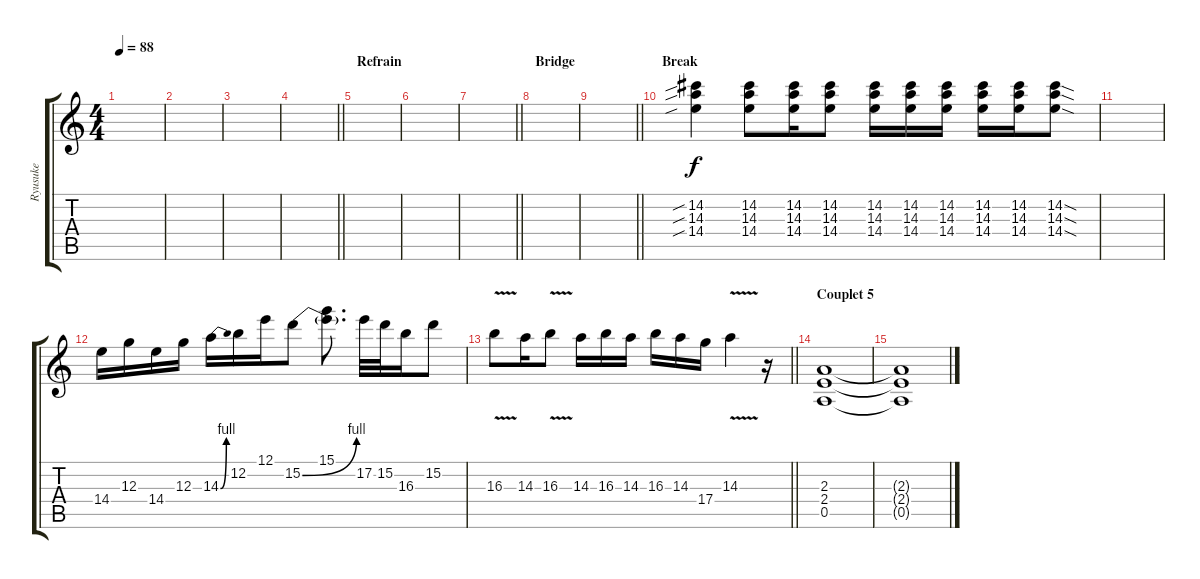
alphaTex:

\track ("Ryusuke" "Ryusuke") {instrument overdrivenguitar}
\staff {score tabs}
\tuning (E4 B3 G3 D3 A2 E2) {hide}
\ts (4 4)
\tempo 88
\clef g2
\ks c
|
|
|
\barLineRight lightlight
|
\section ("" "Refrain")
|
|
\barLineRight lightlight
|
\section ("" "Bridge")
|
\barLineRight lightlight
|
\section ("" "Break")
(14.2{sib} 14.3{sib} 14.4{sib}).4 (14.2 14.3 14.4).8 (14.2 14.3 14.4).16 (14.2 14.3 14.4).8 (14.2 14.3 14.4).16 (14.2 14.3 14.4).16 (14.2 14.3 14.4).16 (14.2 14.3 14.4).16 (14.2 14.3 14.4).16 (14.2{sod} 14.3{sod} 14.4{sod}).8 |
|
14.4.16 12.3.16 14.4.16 12.3.16 14.3{be (bend 0 0 60 4)}.16 12.2.16 12.1.16 15.2{be (bend 0 0 60 4)}.8 (15.1 15.2{t}).8{d} 17.2.32 15.2.32 16.3.16 15.2.8 |
\barLineRight lightlight
16.3{v}.8 14.3.16 16.3{v}.8 14.3.16 16.3.16 14.3.16 16.3.16 14.3.16 17.4.16 14.3{v}.4 r.16 |
\section ("" "Couplet 5")
(2.3 2.4 0.5).1 |
(2.3{t} 2.4{t} 0.5{t}).1{volume 8}
